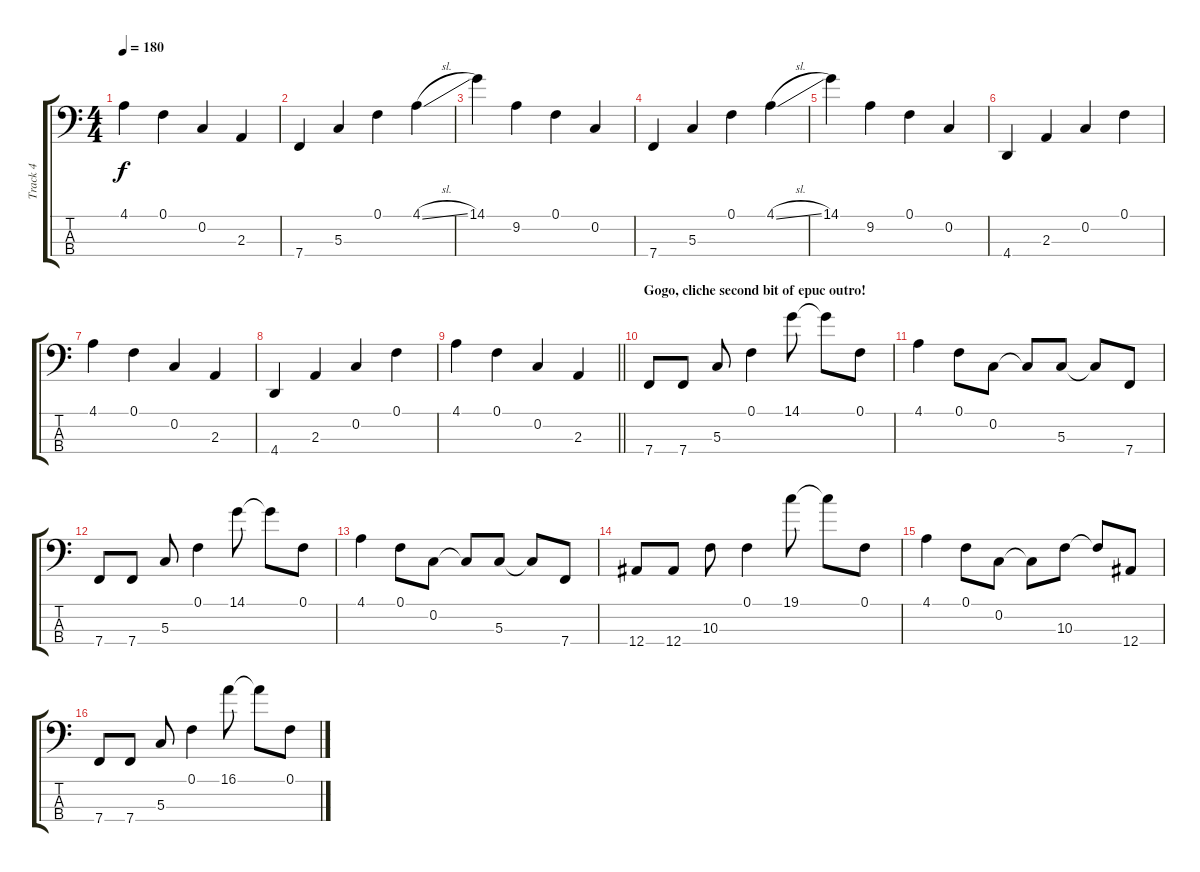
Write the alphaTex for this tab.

\track ("Track 4" "Track 4") {instrument electricbassfinger}
\staff {score tabs}
\tuning (F2 C2 G1 Bb0) {hide}
\ts (4 4)
\tempo 180
\clef f4
\ks c
4.1.4{dy f} 0.1.4 0.2.4 2.3.4 |
7.4.4 5.3.4 0.1.4 4.1{sl}.4 |
14.1.4 9.2.4 0.1.4 0.2.4 |
7.4.4 5.3.4 0.1.4 4.1{sl}.4 |
14.1.4 9.2.4 0.1.4 0.2.4 |
4.4.4 2.3.4 0.2.4 0.1.4 |
4.1.4 0.1.4 0.2.4 2.3.4 |
4.4.4 2.3.4 0.2.4 0.1.4 |
\barLineRight lightlight
4.1.4 0.1.4 0.2.4 2.3.4 |
\section ("" "Gogo, cliche second bit of epuc outro!")
7.4.8 7.4.8 5.3.8 0.1.4 14.1.8 14.1{t}.8 0.1.8 |
4.1.4 0.1.8 0.2.8 0.2{t}.8 5.3.8 5.3{t}.8 7.4.8 |
7.4.8 7.4.8 5.3.8 0.1.4 14.1.8 14.1{t}.8 0.1.8 |
4.1.4 0.1.8 0.2.8 0.2{t}.8 5.3.8 5.3{t}.8 7.4.8 |
12.4.8 12.4.8 10.3.8 0.1.4 19.1.8 19.1{t}.8 0.1.8 |
4.1.4 0.1.8 0.2.8 0.2{t}.8 10.3.8 10.3{t}.8 12.4.8 |
7.4.8 7.4.8 5.3.8 0.1.4 16.1.8 16.1{t}.8 0.1.8
